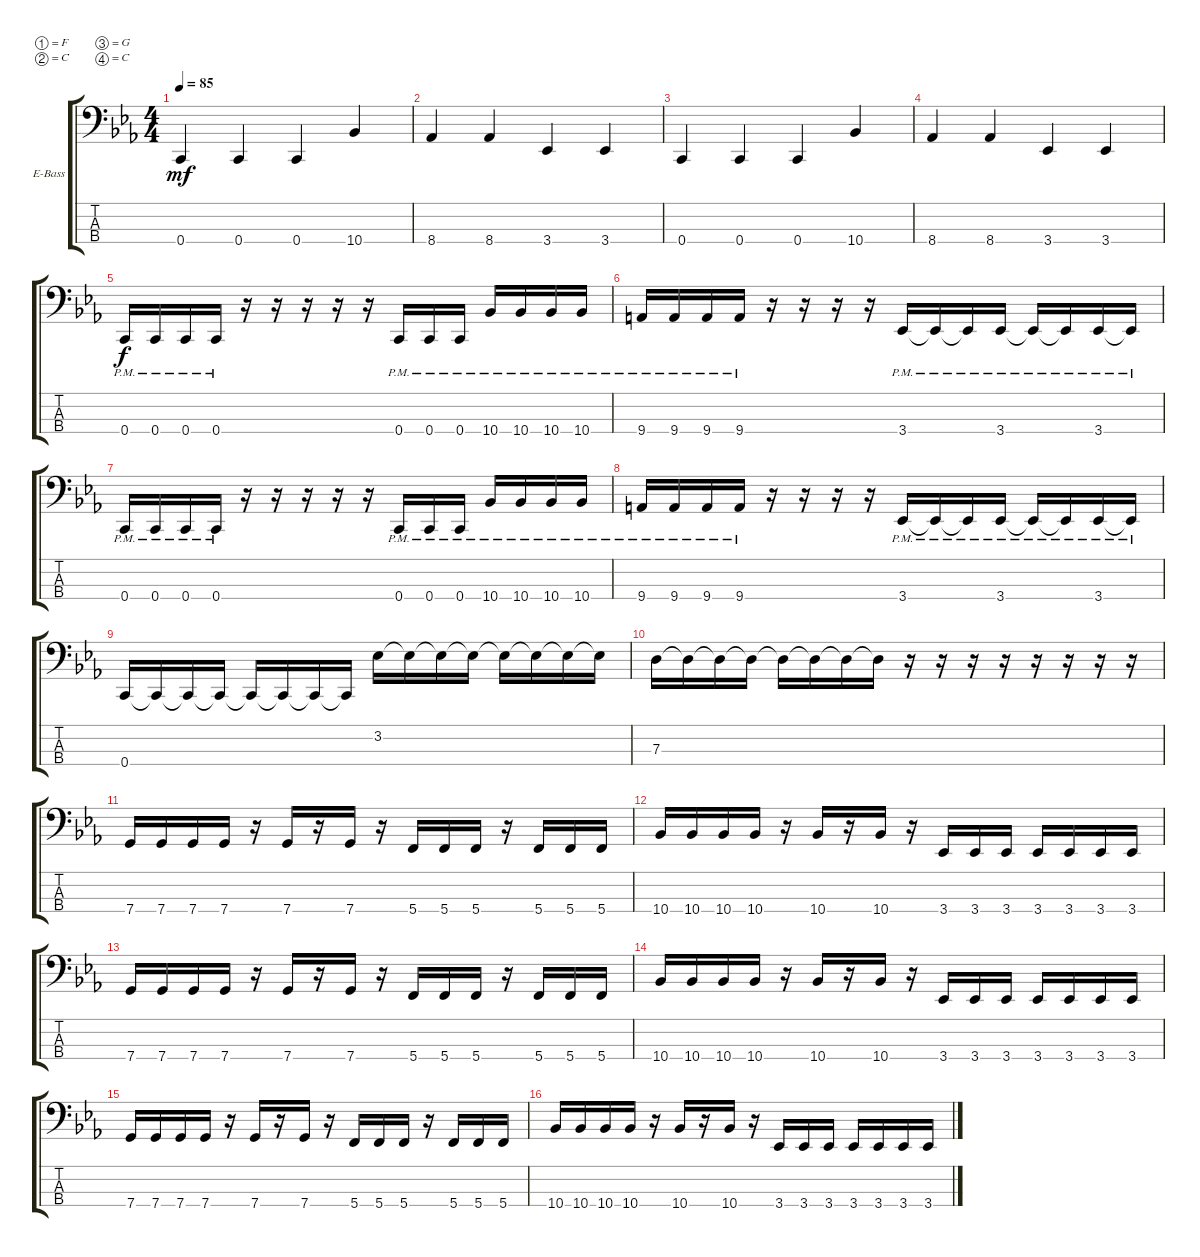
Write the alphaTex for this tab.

\defaultSystemsLayout 4
\bracketExtendMode groupsimilarinstruments
\firstSystemTrackNameOrientation horizontal
\otherSystemsTrackNameOrientation horizontal
\track ("Bass" "E-Bass") {instrument electricbassfinger}
\staff {score tabs}
\tuning (F2 C2 G1 C1)
\ts (4 4)
\tempo 85
\clef f4
\ks eb
0.4.4{dy mf} 0.4.4 0.4.4 10.4.4 |
8.4.4 8.4.4 3.4.4 3.4.4 |
0.4.4 0.4.4 0.4.4 10.4.4 |
8.4.4 8.4.4 3.4.4 3.4.4 |
\scale
0.255131 0.4{pm}.16{dy f} 0.4{pm}.16 0.4{pm}.16 0.4{pm}.16 r.16 r.16 r.16 r.16 r.16 0.4{pm}.16 0.4{pm}.16 0.4{pm}.16 10.4{pm}.16 10.4{pm}.16 10.4{pm}.16 10.4{pm}.16 |
\scale
0.258535 9.4{pm}.16 9.4{pm}.16 9.4{pm}.16 9.4{pm}.16 r.16 r.16 r.16 r.16 3.4{pm}.16 3.4{pm t}.16 3.4{pm t}.16 3.4{pm}.16 3.4{pm t}.16 3.4{pm t}.16 3.4{pm}.16 3.4{pm t}.16 |
\scale
0.176557 0.4{pm}.16 0.4{pm}.16 0.4{pm}.16 0.4{pm}.16 r.16 r.16 r.16 r.16 r.16 0.4{pm}.16 0.4{pm}.16 0.4{pm}.16 10.4{pm}.16 10.4{pm}.16 10.4{pm}.16 10.4{pm}.16 |
\scale
0.309956 9.4{pm}.16 9.4{pm}.16 9.4{pm}.16 9.4{pm}.16 r.16 r.16 r.16 r.16 3.4{pm}.16 3.4{pm t}.16 3.4{pm t}.16 3.4{pm}.16 3.4{pm t}.16 3.4{pm t}.16 3.4{pm}.16 3.4{pm t}.16 |
0.4.16 0.4{t}.16 0.4{t}.16 0.4{t}.16 0.4{t}.16 0.4{t}.16 0.4{t}.16 0.4{t}.16 3.2.16 3.2{t}.16 3.2{t}.16 3.2{t}.16 3.2{t}.16 3.2{t}.16 3.2{t}.16 3.2{t}.16 |
7.3.16 7.3{t}.16 7.3{t}.16 7.3{t}.16 7.3{t}.16 7.3{t}.16 7.3{t}.16 7.3{t}.16 r.16 r.16 r.16 r.16 r.16 r.16 r.16 r.16 |
7.4.16 7.4.16 7.4.16 7.4.16 r.16 7.4.16 r.16 7.4.16 r.16 5.4.16 5.4.16 5.4.16 r.16 5.4.16 5.4.16 5.4.16 |
10.4.16 10.4.16 10.4.16 10.4.16 r.16 10.4.16 r.16 10.4.16 r.16 3.4.16 3.4.16 3.4.16 3.4.16 3.4.16 3.4.16 3.4.16 |
7.4.16 7.4.16 7.4.16 7.4.16 r.16 7.4.16 r.16 7.4.16 r.16 5.4.16 5.4.16 5.4.16 r.16 5.4.16 5.4.16 5.4.16 |
10.4.16 10.4.16 10.4.16 10.4.16 r.16 10.4.16 r.16 10.4.16 r.16 3.4.16 3.4.16 3.4.16 3.4.16 3.4.16 3.4.16 3.4.16 |
7.4.16 7.4.16 7.4.16 7.4.16 r.16 7.4.16 r.16 7.4.16 r.16 5.4.16 5.4.16 5.4.16 r.16 5.4.16 5.4.16 5.4.16 |
10.4.16 10.4.16 10.4.16 10.4.16 r.16 10.4.16 r.16 10.4.16 r.16 3.4.16 3.4.16 3.4.16 3.4.16 3.4.16 3.4.16 3.4.16
